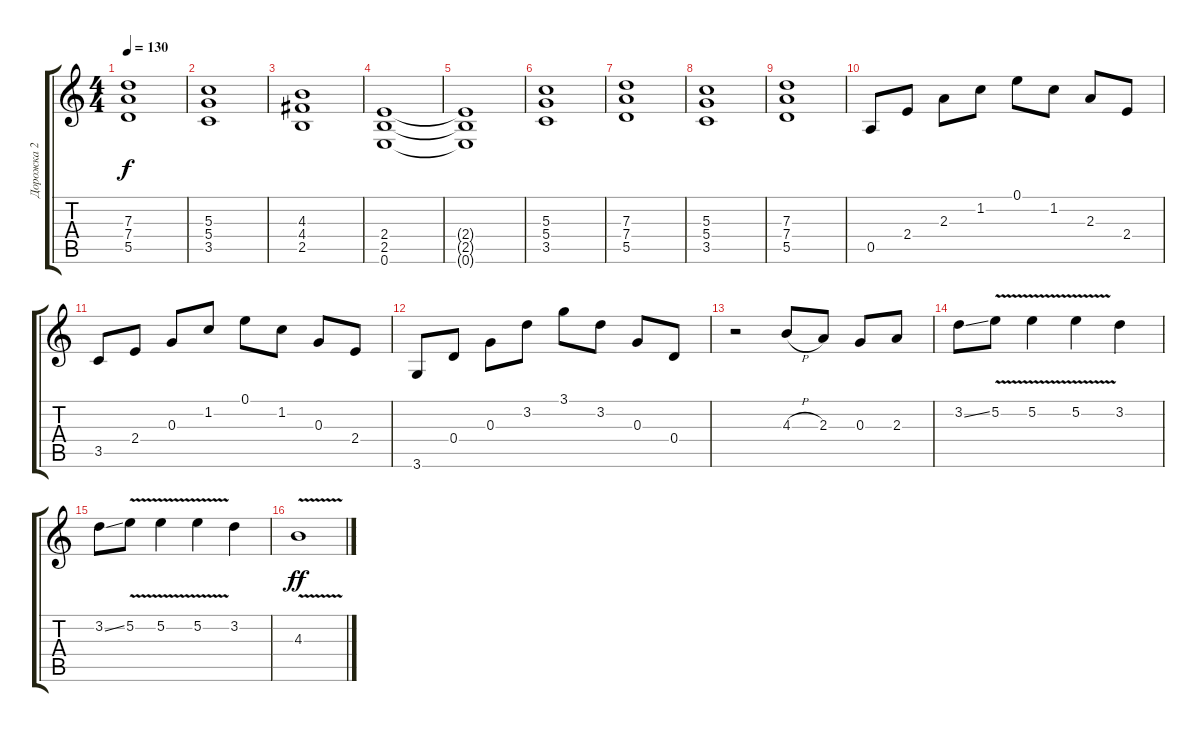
\track ("Дорожка 2" "Дорожка 2") {instrument distortionguitar}
\staff {score tabs}
\tuning (E4 B3 G3 D3 A2 E2) {hide}
\ts (4 4)
\tempo 130
\clef g2
\ks c
(7.3{t} 7.4{t} 5.5{t}).1{dy f} |
(5.3 5.4 3.5).1 |
(4.3 4.4 2.5).1 |
(2.4 2.5 0.6).1 |
(2.4{t} 2.5{t} 0.6{t}).1 |
(5.3 5.4 3.5).1 |
(7.3 7.4 5.5).1 |
(5.3 5.4 3.5).1 |
(7.3 7.4 5.5).1 |
0.5.8{instrument electricguitarclean} 2.4.8 2.3.8 1.2.8 0.1.8 1.2.8 2.3.8 2.4.8 |
3.5.8 2.4.8 0.3.8 1.2.8 0.1.8 1.2.8 0.3.8 2.4.8 |
3.6.8 0.4.8 0.3.8 3.2.8 3.1.8 3.2.8 0.3.8 0.4.8 |
r.2 4.3{h}.8{volume 14 instrument overdrivenguitar} 2.3.8 0.3.8 2.3.8 |
3.2{ss}.8 5.2{v}.8 5.2{v}.4 5.2{v}.4 3.2.4 |
3.2{ss}.8 5.2{v}.8 5.2{v}.4 5.2{v}.4 3.2.4 |
4.3{v}.1{dy ff}
